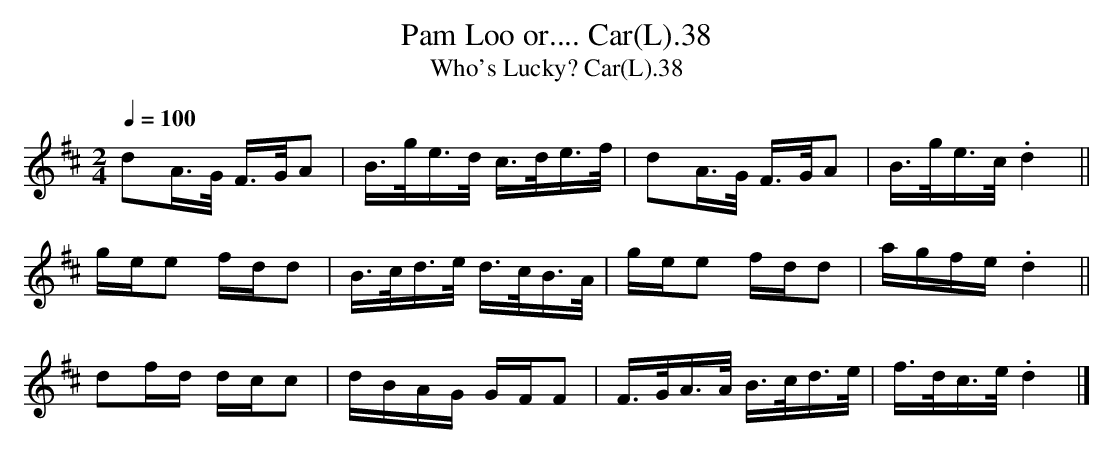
X:1
T:Pam Loo or.... Car(L).38
T:Who's Lucky? Car(L).38
M:2/4
L:1/16
Q:1/4=100
K:D
d2A>G F>GA2|B>ge>d c>de>f|d2A>G F>GA2|B>ge>c .d4||
gee2 fdd2|B>cd>e d>cB>A|gee2 fdd2|agfe .d4||
d2fd dcc2|dBAG GFF2|F>GA>A B>cd>e|f>dc>e .d4|]
